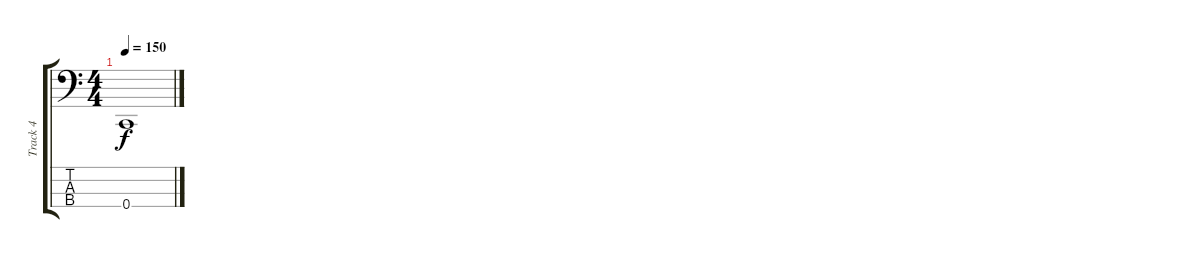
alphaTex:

\track ("Track 4" "Track 4") {instrument electricbasspick}
\staff {score tabs}
\tuning (F2 C2 G1 C1) {hide}
\ts (4 4)
\tempo 150
\clef f4
\ks c
0.4{t}.1{dy f}
